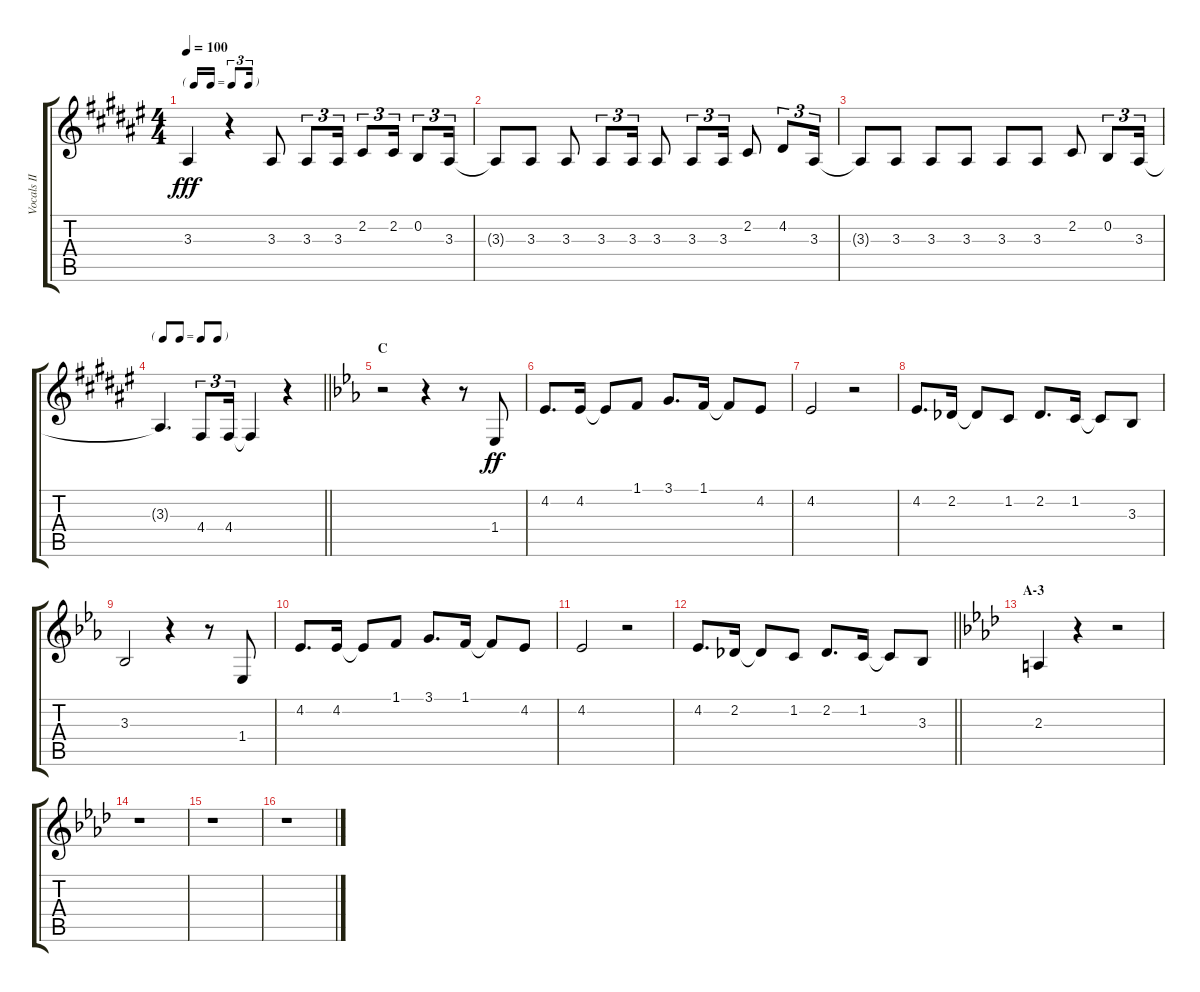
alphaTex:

\track ("Vocals II" "Vocals II") {instrument voiceoohs}
\staff {score tabs}
\tuning (E4 B3 G3 D3 A2 E2) {hide}
\ts (4 4)
\tf triplet16th
\tempo 100
\clef g2
\ks f#
3.3.4{dy fff} r.4 3.3.8 3.3.8{tu (3 2)} 3.3.16{tu (3 2)} 2.2.8{tu (3 2)} 2.2.16{tu (3 2)} 0.2.8{tu (3 2)} 3.3.16{tu (3 2)} |
3.3{t}.8 3.3.8 3.3.8 3.3.8{tu (3 2)} 3.3.16{tu (3 2)} 3.3.8 3.3.8{tu (3 2)} 3.3.16{tu (3 2)} 2.2.8 4.2.8{tu (3 2)} 3.3.16{tu (3 2)} |
3.3{t}.8 3.3.8 3.3.8 3.3.8 3.3.8 3.3.8 2.2.8 0.2.8{tu (3 2)} 3.3.16{tu (3 2)} |
\tf none
\barLineRight lightlight
3.3{t}.4{d} 4.4.8{tu (3 2)} 4.4.16{tu (3 2)} 4.4{t}.4 r.4 |
\section ("" "C")
\ks eb
r.2 r.4 r.8 1.4.8{dy ff} |
4.2.8{d} 4.2.16 4.2{t}.8 1.1.8 3.1.8{d} 1.1.16 1.1{t}.8 4.2.8 |
4.2.2 r.2 |
4.2.8{d} 2.2.16 2.2{t}.8 1.2.8 2.2.8{d} 1.2.16 1.2{t}.8 3.3.8 |
3.3.2 r.4 r.8 1.4.8 |
4.2.8{d} 4.2.16 4.2{t}.8 1.1.8 3.1.8{d} 1.1.16 1.1{t}.8 4.2.8 |
4.2.2 r.2 |
\barLineRight lightlight
4.2.8{d} 2.2.16 2.2{t}.8 1.2.8 2.2.8{d} 1.2.16 1.2{t}.8 3.3.8 |
\section ("" "A-3")
\ks fminor
2.3.4 r.4 r.2 |
r.1 |
r.1 |
r.1
